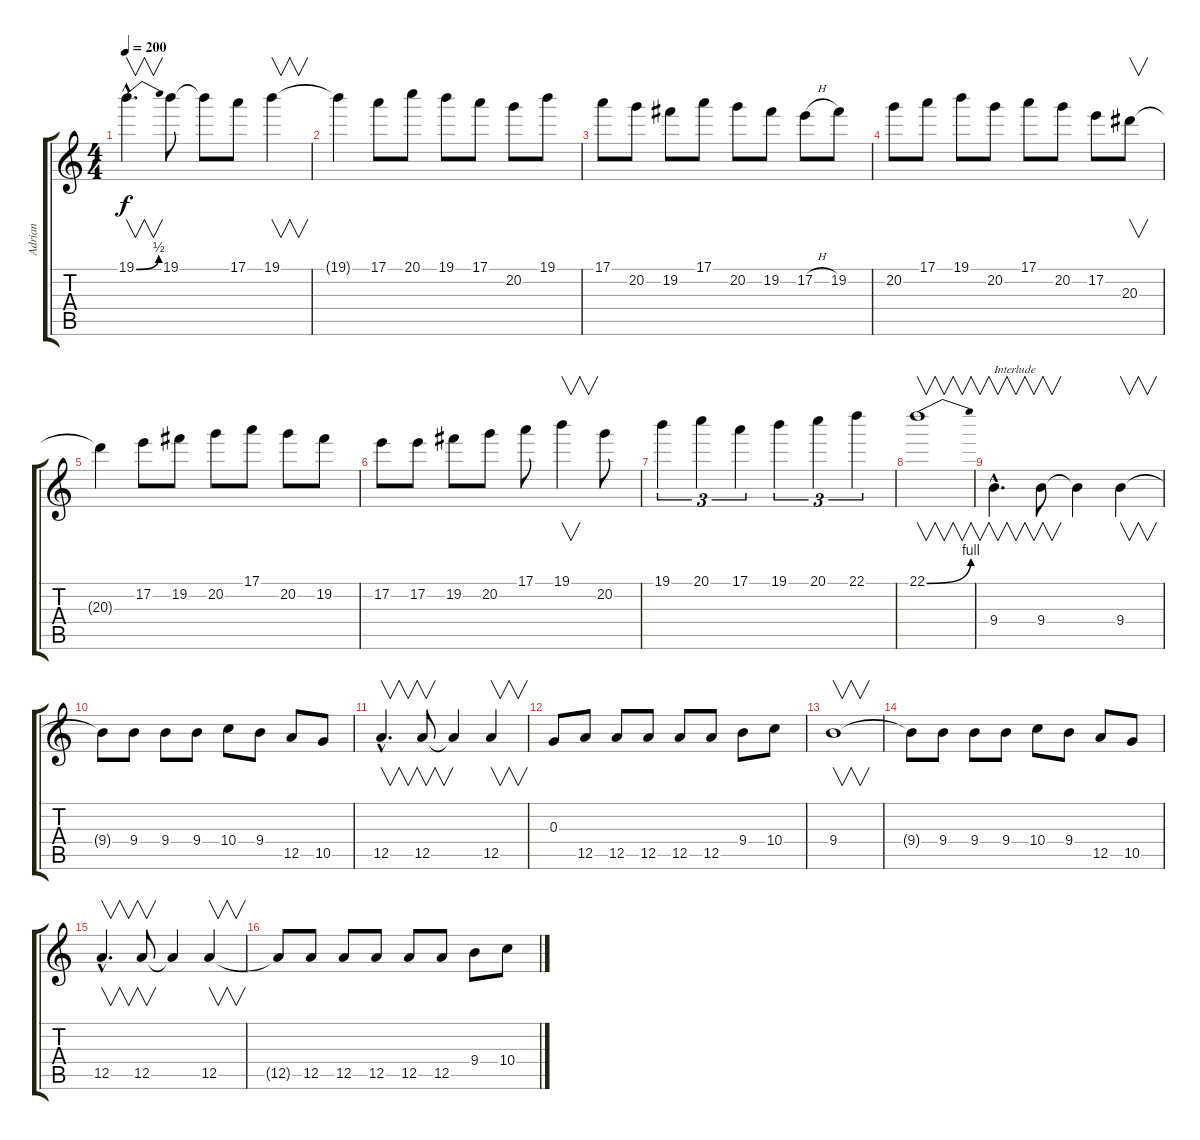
\track ("Adrian" "Adrian") {instrument distortionguitar}
\staff {score tabs}
\tuning (E4 B3 G3 D3 A2 E2) {hide}
\ts (4 4)
\tempo 200
\clef g2
\ks c
19.1{be (bend 0 0 60 2) hac}.4{v d dy f} 19.1.8 19.1{t}.8 17.1.8 19.1.4{v} |
19.1{t}.4 17.1.8 20.1.8 19.1.8 17.1.8 20.2.8 19.1.8 |
17.1.8 20.2.8 19.2.8 17.1.8 20.2.8 19.2.8 17.2{h}.8 19.2.8 |
20.2.8 17.1.8 19.1.8 20.2.8 17.1.8 20.2.8 17.2.8 20.3.8{v} |
20.3{t}.4 17.2.8 19.2.8 20.2.8 17.1.8 20.2.8 19.2.8 |
17.2.8 17.2.8 19.2.8 20.2.8 17.1.8 19.1.4{v} 20.2.8 |
19.1.4{tu (3 2)} 20.1.4{tu (3 2)} 17.1.4{tu (3 2)} 19.1.4{tu (3 2)} 20.1.4{tu (3 2)} 22.1.4{tu (3 2)} |
22.1{be (bend 0 0 60 4)}.1{v} |
9.4{hac}.4{v d txt "Interlude" volume 11} 9.4.8{v} 9.4{t}.4 9.4.4{v} |
9.4{t}.8 9.4.8 9.4.8 9.4.8 10.4.8 9.4.8 12.5.8 10.5.8 |
12.5{hac}.4{v d} 12.5.8{v} 12.5{t}.4 12.5.4{v} |
0.3.8 12.5.8 12.5.8 12.5.8 12.5.8 12.5.8 9.4.8 10.4.8 |
9.4.1{v} |
9.4{t}.8 9.4.8 9.4.8 9.4.8 10.4.8 9.4.8 12.5.8 10.5.8 |
12.5{hac}.4{v d} 12.5.8{v} 12.5{t}.4 12.5.4{v} |
12.5{t}.8 12.5.8 12.5.8 12.5.8 12.5.8 12.5.8 9.4.8 10.4.8
